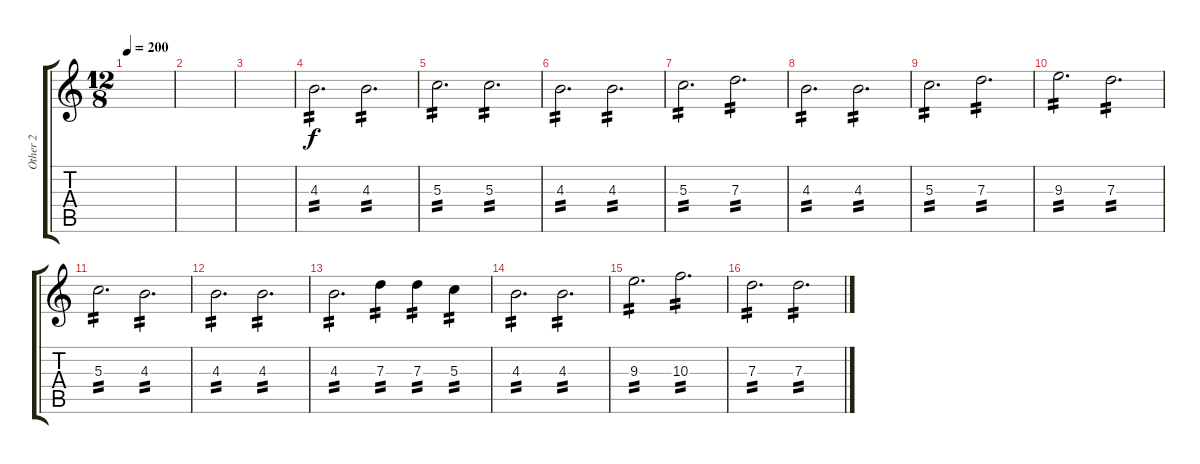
\track ("Other 2" "Other 2") {instrument acousticguitarsteel}
\staff {score tabs}
\tuning (E4 B3 G3 D3 A2 E2) {hide}
\ts (12 8)
\tempo 200
\clef g2
\ks c
|
|
|
4.3.2{d tp 2} 4.3.2{d tp 2} |
5.3.2{d tp 2} 5.3.2{d tp 2} |
4.3.2{d tp 2} 4.3.2{d tp 2} |
5.3.2{d tp 2} 7.3.2{d tp 2} |
4.3.2{d tp 2} 4.3.2{d tp 2} |
5.3.2{d tp 2} 7.3.2{d tp 2} |
9.3.2{d tp 2} 7.3.2{d tp 2} |
5.3.2{d tp 2} 4.3.2{d tp 2} |
4.3.2{d tp 2} 4.3.2{d tp 2} |
4.3.2{d tp 2} 7.3.4{tp 2} 7.3.4{tp 2} 5.3.4{tp 2} |
4.3.2{d tp 2} 4.3.2{d tp 2} |
9.3.2{d tp 2} 10.3.2{d tp 2} |
7.3.2{d tp 2} 7.3.2{d tp 2}
